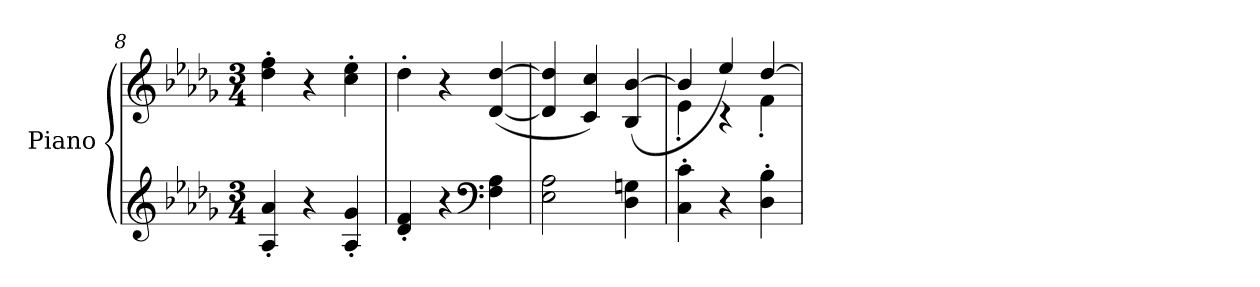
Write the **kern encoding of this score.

**kern	**kern
*part1	*part1
*staff2	*staff1
*I"Piano	*
*I'Pno.	*
*clefG2	*clefG2
*k[b-e-a-d-g-]	*k[b-e-a-d-g-]
*M3/4	*M3/4
=8	=8
4A-/' 4a-/'	4dd-\' 4ff\'
4r	4r
4A-/' 4g-/'	4cc\' 4ee-\'
=9	=9
4d-/' 4f/'	4dd-'\
4r	4r
*clefF4	*
4F\ 4A-\	(<[4d-/ [4dd-/
=10	=10
2E-\ 2A-\	4d-/] 4dd-/]
.	4c/ 4cc/)
4D-\ 4Gn\	(>4B-/ [4b-/
=11	=11
*	*^
4C\' 4c\'	4b-/]	4e-'\
4r	4ee-/)	4r
4D-\' 4B-\'	[4dd-/	4f'\
*	*v	*v
=	=
*-	*-
